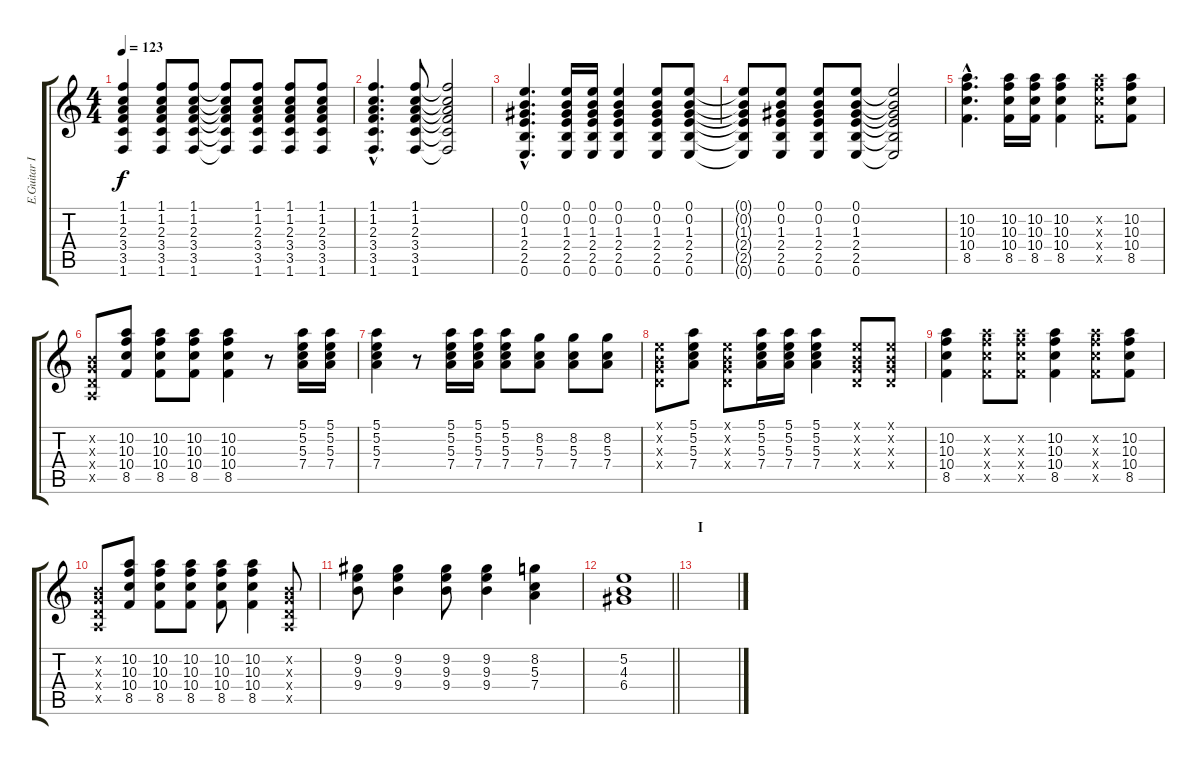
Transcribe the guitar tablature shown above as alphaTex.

\track ("E.Guitar I" "E.Guitar I") {instrument acousticguitarsteel}
\staff {score tabs}
\tuning (E4 B3 G3 D3 A2 E2) {hide}
\ts (4 4)
\tempo 123
\clef g2
\ks c
(1.1 1.2 2.3 3.4 3.5 1.6).4{dy f} (1.1 1.2 2.3 3.4 3.5 1.6).8 (1.1 1.2 2.3 3.4 3.5 1.6).8 (1.1{t} 1.2{t} 2.3{t} 3.4{t} 3.5{t} 1.6{t}).8 (1.1 1.2 2.3 3.4 3.5 1.6).8 (1.1 1.2 2.3 3.4 3.5 1.6).8 (1.1 1.2 2.3 3.4 3.5 1.6).8 |
(1.1{hac} 1.2{hac} 2.3{hac} 3.4{hac} 3.5{hac} 1.6{hac}).4{d} (1.1 1.2 2.3 3.4 3.5 1.6).8 (1.1{t} 1.2{t} 2.3{t} 3.4{t} 3.5{t} 1.6{t}).2 |
(0.1{hac} 0.2{hac} 1.3{hac} 2.4{hac} 2.5{hac} 0.6{hac}).4{d} (0.1 0.2 1.3 2.4 2.5 0.6).16 (0.1 0.2 1.3 2.4 2.5 0.6).16 (0.1 0.2 1.3 2.4 2.5 0.6).4 (0.1 0.2 1.3 2.4 2.5 0.6).8 (0.1 0.2 1.3 2.4 2.5 0.6).8 |
(0.1{t} 0.2{t} 1.3{t} 2.4{t} 2.5{t} 0.6{t}).8 (0.1 0.2 1.3 2.4 2.5 0.6).8 (0.1 0.2 1.3 2.4 2.5 0.6).8 (0.1 0.2 1.3 2.4 2.5 0.6).8 (0.1{t} 0.2{t} 1.3{t} 2.4{t} 2.5{t} 0.6{t}).2 |
(10.2{hac} 10.3{hac} 10.4{hac} 8.5{hac}).4{d} (10.2 10.3 10.4 8.5).16 (10.2 10.3 10.4 8.5).16 (10.2 10.3 10.4 8.5).4 (10.2{x} 10.3{x} 10.4{x} 8.5{x}).8 (10.2 10.3 10.4 8.5).8 |
(0.2{x} 0.3{x} 0.4{x} 0.5{x}).8 (10.2 10.3 10.4 8.5).8 (10.2 10.3 10.4 8.5).8 (10.2 10.3 10.4 8.5).8 (10.2 10.3 10.4 8.5).4 r.8 (5.1 5.2 5.3 7.4).16 (5.1 5.2 5.3 7.4).16 |
(5.1 5.2 5.3 7.4).4 r.8 (5.1 5.2 5.3 7.4).16 (5.1 5.2 5.3 7.4).16 (5.1 5.2 5.3 7.4).8 (8.2 5.3 7.4).8 (8.2 5.3 7.4).8 (8.2 5.3 7.4).8 |
(0.1{x} 0.2{x} 0.3{x} 0.4{x}).8 (5.1 5.2 5.3 7.4).8 (0.1{x} 0.2{x} 0.3{x} 0.4{x}).8 (5.1 5.2 5.3 7.4).16 (5.1 5.2 5.3 7.4).16 (5.1 5.2 5.3 7.4).4 (0.1{x} 0.2{x} 0.3{x} 0.4{x}).8 (0.1{x} 0.2{x} 0.3{x} 0.4{x}).8 |
(10.2 10.3 10.4 8.5).4 (10.2{x} 10.3{x} 10.4{x} 8.5{x}).8 (10.2{x} 10.3{x} 10.4{x} 8.5{x}).8 (10.2 10.3 10.4 8.5).4 (10.2{x} 10.3{x} 10.4{x} 8.5{x}).8 (10.2 10.3 10.4 8.5).8 |
(0.2{x} 0.3{x} 0.4{x} 0.5{x}).8 (10.2 10.3 10.4 8.5).8 (10.2 10.3 10.4 8.5).8 (10.2 10.3 10.4 8.5).8 (10.2 10.3 10.4 8.5).8 (10.2 10.3 10.4 8.5).4 (0.2{x} 0.3{x} 0.4{x} 0.5{x}).8 |
(9.2 9.3 9.4).8 (9.2 9.3 9.4).4 (9.2 9.3 9.4).8 (9.2 9.3 9.4).4 (8.2 5.3 7.4).4 |
\barLineRight lightlight
(5.2 4.3 6.4).1 |
\section ("" "I")
